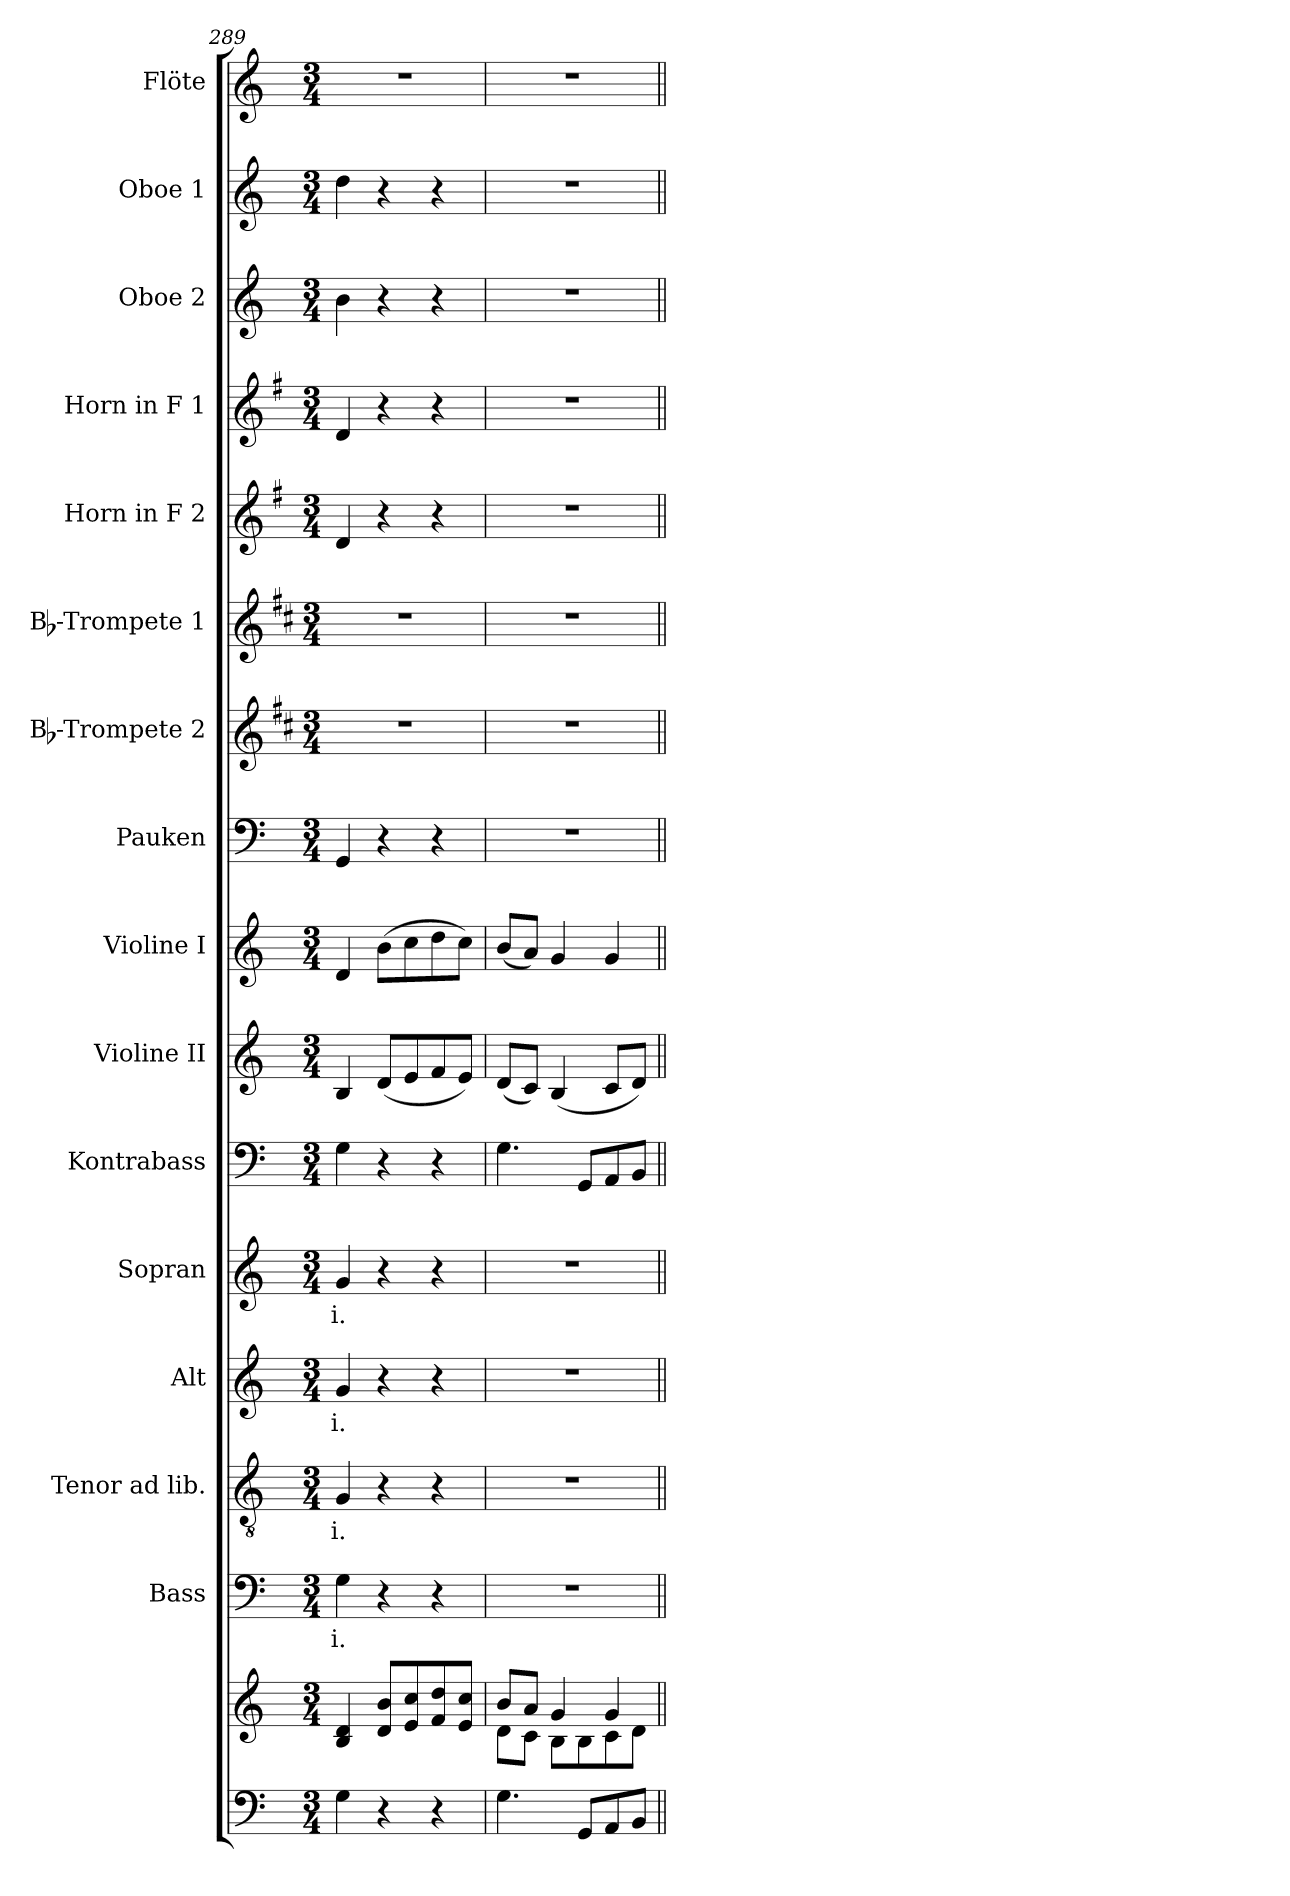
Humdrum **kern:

**kern	**kern	**kern	**text	**kern	**text	**kern	**text	**kern	**text	**kern	**kern	**kern	**kern	**kern	**kern	**kern	**kern	**kern	**kern	**kern
*part16	*part16	*part15	*part15	*part14	*part14	*part13	*part13	*part12	*part12	*part11	*part10	*part9	*part8	*part7	*part6	*part5	*part4	*part3	*part2	*part1
*staff17	*staff16	*staff15	*staff15	*staff14	*staff14	*staff13	*staff13	*staff12	*staff12	*staff11	*staff10	*staff9	*staff8	*staff7	*staff6	*staff5	*staff4	*staff3	*staff2	*staff1
*	*	*I"Bass	*	*I"Tenor ad lib.	*	*I"Alt	*	*I"Sopran	*	*I"Kontrabass	*I"Violine II	*I"Violine I	*I"Pauken	*I"Bb-Trompete 2	*I"Bb-Trompete 1	*I"Horn in F 2	*I"Horn in F 1	*I"Oboe 2	*I"Oboe 1	*I"Flöte
*	*	*I'B.	*	*I'T.	*	*I'A.	*	*I'S.	*	*I'Kb.	*I'Vl. II	*I'Vl. I	*I'Pk.	*I'Bb Trp. 2	*I'Bb Trp. 1	*	*	*I'Ob. 2	*I'Ob. 1	*I'Fl.
*clefF4	*clefG2	*clefF4	*	*clefGv2	*	*clefG2	*	*clefG2	*	*clefF4	*clefG2	*clefG2	*clefF4	*clefG2	*clefG2	*clefG2	*clefG2	*clefG2	*clefG2	*clefG2
*	*	*	*	*	*	*	*	*	*	*ITrd7c12	*	*	*	*ITrd1c2	*ITrd1c2	*ITrd4c7	*ITrd4c7	*	*	*
*k[]	*k[]	*k[]	*	*k[]	*	*k[]	*	*k[]	*	*k[]	*k[]	*k[]	*k[]	*k[]	*k[]	*k[]	*k[]	*k[]	*k[]	*k[]
*C:	*C:	*C:	*	*C:	*	*C:	*	*C:	*	*C:	*C:	*C:	*C:	*C:	*C:	*C:	*C:	*C:	*C:	*C:
*M3/4	*M3/4	*M3/4	*	*M3/4	*	*M3/4	*	*M3/4	*	*M3/4	*M3/4	*M3/4	*M3/4	*M3/4	*M3/4	*M3/4	*M3/4	*M3/4	*M3/4	*M3/4
=289	=289	=289	=289	=289	=289	=289	=289	=289	=289	=289	=289	=289	=289	=289	=289	=289	=289	=289	=289	=289
!	!	!	!LO:LY:b	!	!LO:LY:b	!	!LO:LY:b	!	!LO:LY:b	!	!	!	!	!	!	!	!	!	!	!
4G\	4B/ 4d/	4G\	-i.	4G/	-i.	4g/	-i.	4g/	-i.	4GG\	4B/	4d/	4GG/	2.r	2.r	4G/	4G/	4b\	4dd\	2.r
4r	8d/ 8b/L	4r	.	4r	.	4r	.	4r	.	4r	(<8d/L	(>8b\L	4r	.	.	4r	4r	4r	4r	.
.	8e/ 8cc/	.	.	.	.	.	.	.	.	.	8e/	8cc\	.	.	.	.	.	.	.	.
4r	8f/ 8dd/	4r	.	4r	.	4r	.	4r	.	4r	8f/	8dd\	4r	.	.	4r	4r	4r	4r	.
.	8e/ 8cc/J	.	.	.	.	.	.	.	.	.	8e/J)	8cc\J)	.	.	.	.	.	.	.	.
=290	=290	=290	=290	=290	=290	=290	=290	=290	=290	=290	=290	=290	=290	=290	=290	=290	=290	=290	=290	=290
*	*^	*	*	*	*	*	*	*	*	*	*	*	*	*	*	*	*	*	*	*
4.G\	8b/L	8d\L	2.r	.	2.r	.	2.r	.	2.r	.	4.GG\	(<8d/L	(<8b/L	2.r	2.r	2.r	2.r	2.r	2.r	2.r	2.r
.	8a/J	8c\J	.	.	.	.	.	.	.	.	.	8c/J)	8a/J)	.	.	.	.	.	.	.	.
.	4g/	8B\L	.	.	.	.	.	.	.	.	.	(<4B/	4g/	.	.	.	.	.	.	.	.
8GG/L	.	8B\	.	.	.	.	.	.	.	.	8GGG/L	.	.	.	.	.	.	.	.	.	.
8AA/	4g/	8c\	.	.	.	.	.	.	.	.	8AAA/	8c/L	4g/	.	.	.	.	.	.	.	.
8BB/J	.	8d\J	.	.	.	.	.	.	.	.	8BBB/J	8d/J)	.	.	.	.	.	.	.	.	.
*	*v	*v	*	*	*	*	*	*	*	*	*	*	*	*	*	*	*	*	*	*	*
=||	=||	=||	=||	=||	=||	=||	=||	=||	=||	=||	=||	=||	=||	=||	=||	=||	=||	=||	=||	=||
*-	*-	*-	*-	*-	*-	*-	*-	*-	*-	*-	*-	*-	*-	*-	*-	*-	*-	*-	*-	*-
